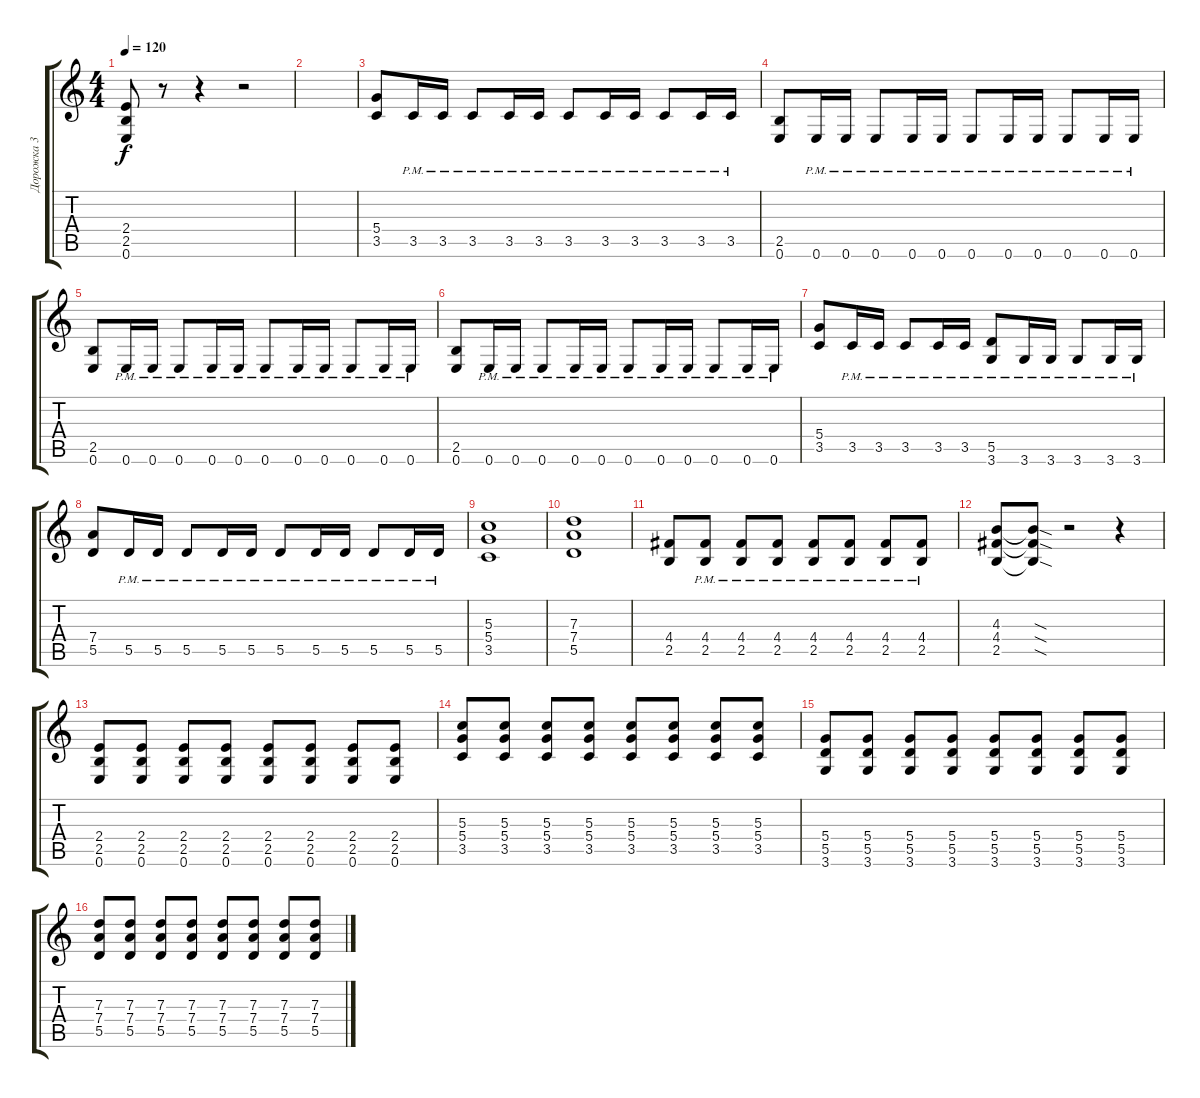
\track ("Дорожка 3" "Дорожка 3") {instrument overdrivenguitar}
\staff {score tabs}
\tuning (E4 B3 G3 D3 A2 E2) {hide}
\ts (4 4)
\tempo 120
\clef g2
\ks c
(2.4 2.5 0.6).8{dy f} r.8 r.4 r.2 |
|
(5.4 3.5).8 3.5{pm}.16 3.5{pm}.16 3.5{pm}.8 3.5{pm}.16 3.5{pm}.16 3.5{pm}.8 3.5{pm}.16 3.5{pm}.16 3.5{pm}.8 3.5{pm}.16 3.5{pm}.16 |
(2.5 0.6).8 0.6{pm}.16 0.6{pm}.16 0.6{pm}.8 0.6{pm}.16 0.6{pm}.16 0.6{pm}.8 0.6{pm}.16 0.6{pm}.16 0.6{pm}.8 0.6{pm}.16 0.6{pm}.16 |
(2.5 0.6).8 0.6{pm}.16 0.6{pm}.16 0.6{pm}.8 0.6{pm}.16 0.6{pm}.16 0.6{pm}.8 0.6{pm}.16 0.6{pm}.16 0.6{pm}.8 0.6{pm}.16 0.6{pm}.16 |
(2.5 0.6).8 0.6{pm}.16 0.6{pm}.16 0.6{pm}.8 0.6{pm}.16 0.6{pm}.16 0.6{pm}.8 0.6{pm}.16 0.6{pm}.16 0.6{pm}.8 0.6{pm}.16 0.6{pm}.16 |
(5.4 3.5).8 3.5{pm}.16 3.5{pm}.16 3.5{pm}.8 3.5{pm}.16 3.5{pm}.16 (5.5{pm} 3.6).8 3.6{pm}.16 3.6{pm}.16 3.6{pm}.8 3.6{pm}.16 3.6{pm}.16 |
(7.4 5.5).8 5.5{pm}.16 5.5{pm}.16 5.5{pm}.8 5.5{pm}.16 5.5{pm}.16 5.5{pm}.8 5.5{pm}.16 5.5{pm}.16 5.5{pm}.8 5.5{pm}.16 5.5{pm}.16 |
(5.3 5.4 3.5).1 |
(7.3 7.4 5.5).1 |
(4.4 2.5).8 (4.4{pm} 2.5{pm}).8 (4.4{pm} 2.5{pm}).8 (4.4{pm} 2.5{pm}).8 (4.4{pm} 2.5{pm}).8 (4.4{pm} 2.5{pm}).8 (4.4{pm} 2.5{pm}).8 (4.4{pm} 2.5{pm}).8 |
(4.3 4.4 2.5).8 (4.3{sod t} 4.4{sod t} 2.5{sod t}).8 r.2 r.4 |
(2.4 2.5 0.6).8 (2.4 2.5 0.6).8 (2.4 2.5 0.6).8 (2.4 2.5 0.6).8 (2.4 2.5 0.6).8 (2.4 2.5 0.6).8 (2.4 2.5 0.6).8 (2.4 2.5 0.6).8 |
(5.3 5.4 3.5).8 (5.3 5.4 3.5).8 (5.3 5.4 3.5).8 (5.3 5.4 3.5).8 (5.3 5.4 3.5).8 (5.3 5.4 3.5).8 (5.3 5.4 3.5).8 (5.3 5.4 3.5).8 |
(5.4 5.5 3.6).8 (5.4 5.5 3.6).8 (5.4 5.5 3.6).8 (5.4 5.5 3.6).8 (5.4 5.5 3.6).8 (5.4 5.5 3.6).8 (5.4 5.5 3.6).8 (5.4 5.5 3.6).8 |
(7.3 7.4 5.5).8 (7.3 7.4 5.5).8 (7.3 7.4 5.5).8 (7.3 7.4 5.5).8 (7.3 7.4 5.5).8 (7.3 7.4 5.5).8 (7.3 7.4 5.5).8 (7.3 7.4 5.5).8
